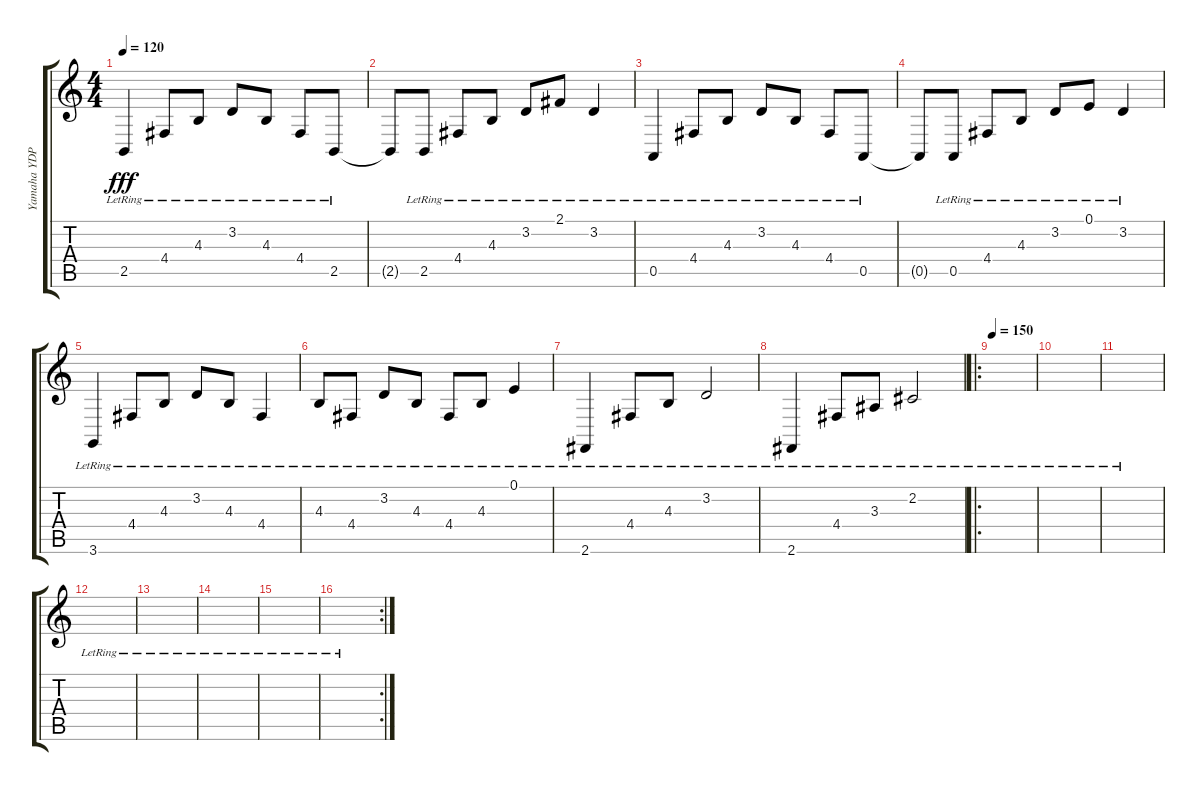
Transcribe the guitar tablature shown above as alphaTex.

\track ("Yamaha YDP113 Digital Piano" "Yamaha YDP") {instrument acousticgrandpiano}
\staff {score tabs}
\tuning (E4 B3 G3 D3 A2 E2) {hide}
\ts (4 4)
\tempo 120
\clef g2
\ks c
2.5{lr}.4{dy fff volume 16 balance 16} 4.4{lr}.8 4.3{lr}.8 3.2{lr}.8 4.3{lr}.8 4.4{lr}.8 2.5{lr}.8 |
2.5{t}.8 2.5{lr}.8 4.4{lr}.8 4.3{lr}.8 3.2{lr}.8 2.1{lr}.8 3.2{lr}.4 |
0.5{lr}.4 4.4{lr}.8 4.3{lr}.8 3.2{lr}.8 4.3{lr}.8 4.4{lr}.8 0.5{lr}.8 |
0.5{t}.8 0.5{lr}.8 4.4{lr}.8 4.3{lr}.8 3.2{lr}.8 0.1{lr}.8 3.2{lr}.4 |
3.6{lr}.4 4.4{lr}.8 4.3{lr}.8 3.2{lr}.8 4.3{lr}.8 4.4{lr}.4 |
4.3{lr}.8 4.4{lr}.8 3.2{lr}.8 4.3{lr}.8 4.4{lr}.8 4.3{lr}.8 0.1{lr}.4 |
2.6{lr}.4 4.4{lr}.8 4.3{lr}.8 3.2{lr}.2 |
2.6{lr}.4 4.4{lr}.8 3.3{lr}.8 2.2{lr}.2 |
\ro
\tempo 150
|
|
|
|
|
|
|
\rc 2
